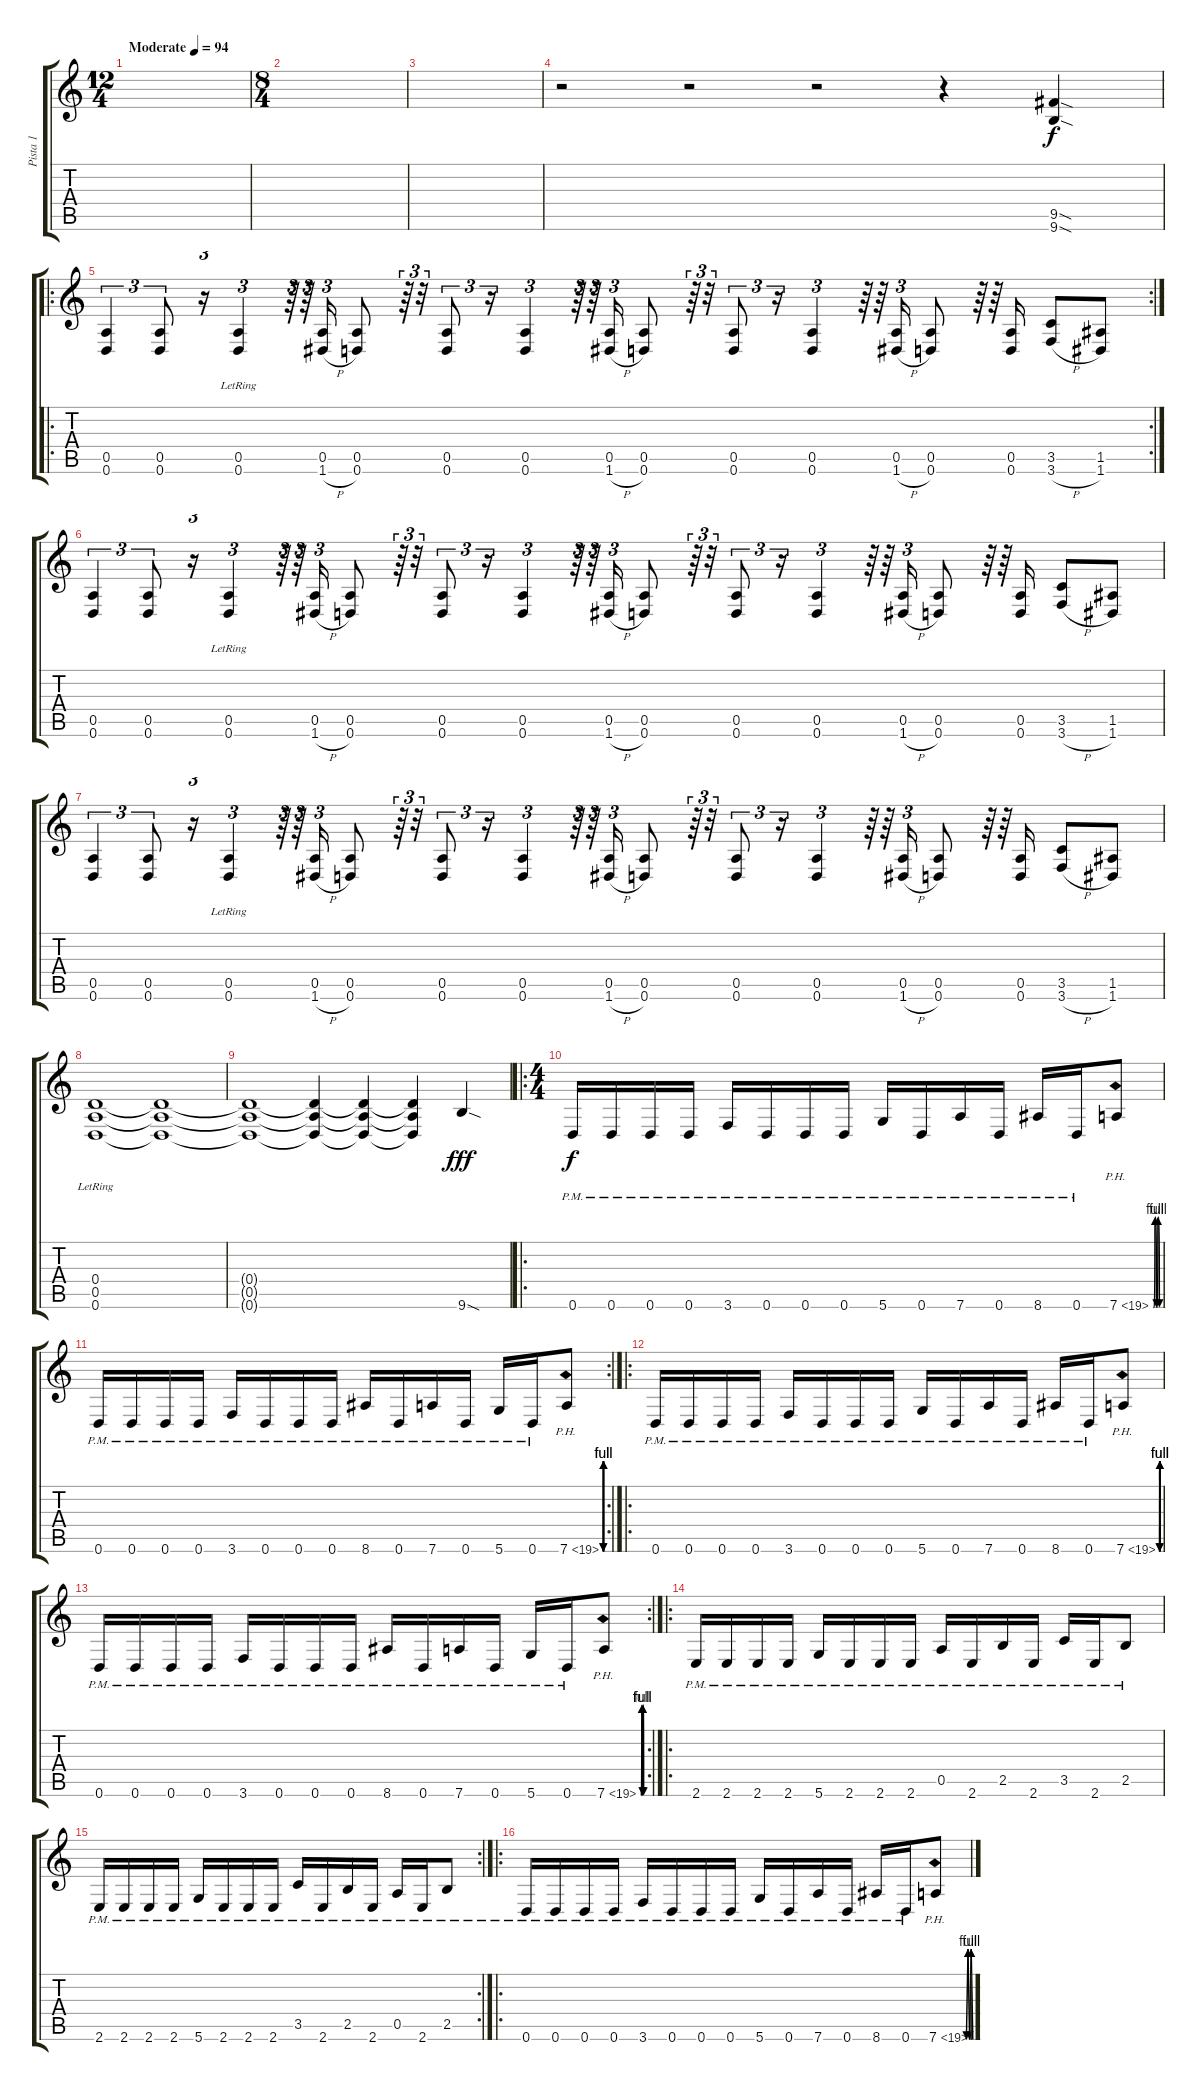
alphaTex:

\track ("Pista 1" "Pista 1") {instrument distortionguitar}
\staff {score tabs}
\tuning (E4 B3 G3 D3 A2 D2) {hide}
\ts (12 4)
\tempo (94 "Moderate")
\clef g2
\ks c
|
\ts (8 4)
|
|
r.2 r.2 r.2 r.4 (9.5{sod} 9.6{sod}).4 |
\ro
\rc 2
(0.5 0.6).4{tu (3 2) dy f} (0.5 0.6).8{tu (3 2)} r.16{tu (3 2)} (0.5{lr} 0.6).4{tu (3 2)} r.64{tu (3 2)} r.64{tu (3 2)} (0.5 1.6{h}).16{tu (3 2)} (0.5 0.6).8 r.64{tu (3 2)} r.32{tu (3 2)} (0.5 0.6).8{tu (3 2)} r.16{tu (3 2)} (0.5 0.6).4{tu (3 2)} r.64{tu (3 2)} r.64{tu (3 2)} (0.5 1.6{h}).16{tu (3 2)} (0.5 0.6).8 r.64{tu (3 2)} r.32{tu (3 2)} (0.5 0.6).8{tu (3 2)} r.16{tu (3 2)} (0.5 0.6).4{tu (3 2)} r.64{tu (3 2)} r.64{tu (3 2)} (0.5 1.6{h}).16{tu (3 2)} (0.5 0.6).8 r.64{tu (3 2)} r.64{tu (3 2)} (0.5 0.6).16 (3.5 3.6{h}).8 (1.5 1.6).8 |
(0.5 0.6).4{tu (3 2)} (0.5 0.6).8{tu (3 2)} r.16{tu (3 2)} (0.5{lr} 0.6).4{tu (3 2)} r.64{tu (3 2)} r.64{tu (3 2)} (0.5 1.6{h}).16{tu (3 2)} (0.5 0.6).8 r.64{tu (3 2)} r.32{tu (3 2)} (0.5 0.6).8{tu (3 2)} r.16{tu (3 2)} (0.5 0.6).4{tu (3 2)} r.64{tu (3 2)} r.64{tu (3 2)} (0.5 1.6{h}).16{tu (3 2)} (0.5 0.6).8 r.64{tu (3 2)} r.32{tu (3 2)} (0.5 0.6).8{tu (3 2)} r.16{tu (3 2)} (0.5 0.6).4{tu (3 2)} r.64{tu (3 2)} r.64{tu (3 2)} (0.5 1.6{h}).16{tu (3 2)} (0.5 0.6).8 r.64{tu (3 2)} r.64{tu (3 2)} (0.5 0.6).16 (3.5 3.6{h}).8 (1.5 1.6).8 |
(0.5 0.6).4{tu (3 2)} (0.5 0.6).8{tu (3 2)} r.16{tu (3 2)} (0.5{lr} 0.6).4{tu (3 2)} r.64{tu (3 2)} r.64{tu (3 2)} (0.5 1.6{h}).16{tu (3 2)} (0.5 0.6).8 r.64{tu (3 2)} r.32{tu (3 2)} (0.5 0.6).8{tu (3 2)} r.16{tu (3 2)} (0.5 0.6).4{tu (3 2)} r.64{tu (3 2)} r.64{tu (3 2)} (0.5 1.6{h}).16{tu (3 2)} (0.5 0.6).8 r.64{tu (3 2)} r.32{tu (3 2)} (0.5 0.6).8{tu (3 2)} r.16{tu (3 2)} (0.5 0.6).4{tu (3 2)} r.64{tu (3 2)} r.64{tu (3 2)} (0.5 1.6{h}).16{tu (3 2)} (0.5 0.6).8 r.64{tu (3 2)} r.64{tu (3 2)} (0.5 0.6).16 (3.5 3.6{h}).8 (1.5 1.6).8 |
(0.4 0.5 0.6{lr}).1 (0.4{t} 0.5{t} 0.6{t}).1 |
(0.4{t} 0.5{t} 0.6{t}).1 (0.4{t} 0.5{t} 0.6{t}).4 (0.4{t} 0.5{t} 0.6{t}).4 (0.4{t} 0.5{t} 0.6{t}).4 9.6{sod}.4{dy fff} |
\ro
\ts (4 4)
0.6{pm}.16{dy f} 0.6{pm}.16 0.6{pm}.16 0.6{pm}.16 3.6{pm}.16 0.6{pm}.16 0.6{pm}.16 0.6{pm}.16 5.6{pm}.16 0.6{pm}.16 7.6{pm}.16 0.6{pm}.16 8.6{pm}.16 0.6{pm}.16 7.6{be (custom 0 0 15 4 30 0 45 4 60 0) ph 12}.8 |
\rc 2
0.6{pm}.16 0.6{pm}.16 0.6{pm}.16 0.6{pm}.16 3.6{pm}.16 0.6{pm}.16 0.6{pm}.16 0.6{pm}.16 8.6{pm}.16 0.6{pm}.16 7.6{pm}.16 0.6{pm}.16 5.6{pm}.16 0.6{pm}.16 7.6{be (custom 0 0 15 4 30 0 45 4 60 0) ph 12}.8 |
\ro
0.6{pm}.16 0.6{pm}.16 0.6{pm}.16 0.6{pm}.16 3.6{pm}.16 0.6{pm}.16 0.6{pm}.16 0.6{pm}.16 5.6{pm}.16 0.6{pm}.16 7.6{pm}.16 0.6{pm}.16 8.6{pm}.16 0.6{pm}.16 7.6{be (custom 0 0 15 4 30 0 45 4 60 0) ph 12}.8 |
\rc 2
0.6{pm}.16 0.6{pm}.16 0.6{pm}.16 0.6{pm}.16 3.6{pm}.16 0.6{pm}.16 0.6{pm}.16 0.6{pm}.16 8.6{pm}.16 0.6{pm}.16 7.6{pm}.16 0.6{pm}.16 5.6{pm}.16 0.6{pm}.16 7.6{be (custom 0 0 15 4 30 0 45 4 60 0) ph 12}.8 |
\ro
2.6{pm}.16 2.6{pm}.16 2.6{pm}.16 2.6{pm}.16 5.6{pm}.16 2.6{pm}.16 2.6{pm}.16 2.6{pm}.16 0.5{pm}.16 2.6{pm}.16 2.5{pm}.16 2.6{pm}.16 3.5{pm}.16 2.6{pm}.16 2.5{pm}.8 |
\rc 2
2.6{pm}.16 2.6{pm}.16 2.6{pm}.16 2.6{pm}.16 5.6{pm}.16 2.6{pm}.16 2.6{pm}.16 2.6{pm}.16 3.5{pm}.16 2.6{pm}.16 2.5{pm}.16 2.6{pm}.16 0.5{pm}.16 2.6{pm}.16 2.5{pm}.8 |
\ro
0.6{pm}.16 0.6{pm}.16 0.6{pm}.16 0.6{pm}.16 3.6{pm}.16 0.6{pm}.16 0.6{pm}.16 0.6{pm}.16 5.6{pm}.16 0.6{pm}.16 7.6{pm}.16 0.6{pm}.16 8.6{pm}.16 0.6{pm}.16 7.6{be (custom 0 0 15 4 30 0 45 4 60 0) ph 12}.8
